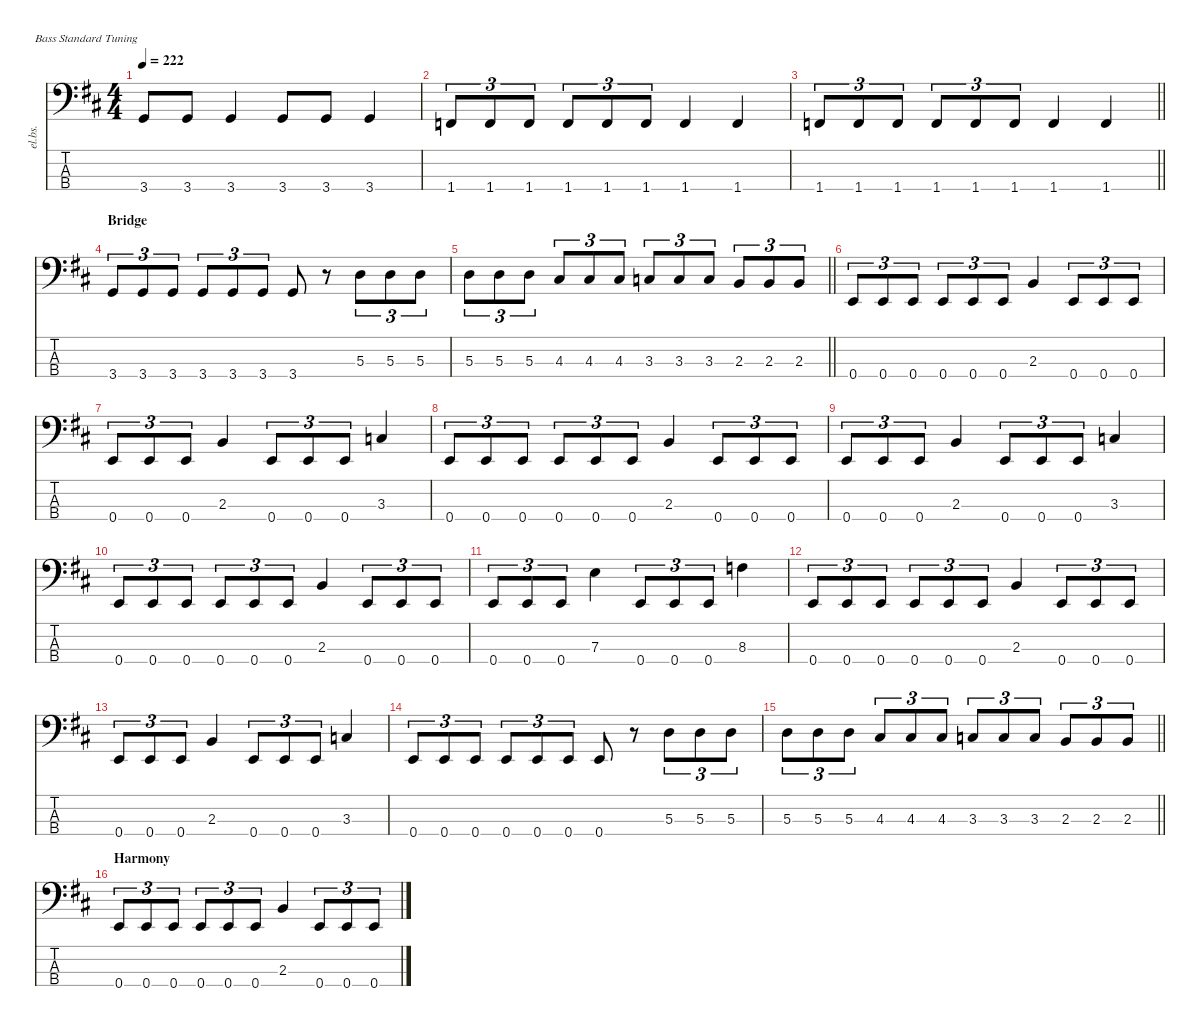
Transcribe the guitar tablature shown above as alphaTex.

\defaultSystemsLayout 4
\hideDynamics
\bracketExtendMode nobrackets
\otherSystemsTrackNameOrientation horizontal
\track ("Jason Newsted" "el.bs.") {defaultSystemsLayout 8 instrument electricbasspick}
\staff {score tabs}
\tuning (G2 D2 A1 E1)
\ts (4 4)
\tempo 222
\clef f4
\ks bminor
3.4{acc forcenatural}.8{dy f} 3.4{acc forcenatural}.8 3.4{acc forcenatural}.4 3.4{acc forcenatural}.8 3.4{acc forcenatural}.8 3.4{acc forcenatural}.4 |
1.4{acc forcenatural}.8{tu (3 2)} 1.4{acc forcenatural}.8{tu (3 2)} 1.4{acc forcenatural}.8{tu (3 2)} 1.4{acc forcenatural}.8{tu (3 2)} 1.4{acc forcenatural}.8{tu (3 2)} 1.4{acc forcenatural}.8{tu (3 2)} 1.4{acc forcenatural}.4 1.4{acc forcenatural}.4 |
\barLineRight lightlight
1.4{acc forcenatural}.8{tu (3 2)} 1.4{acc forcenatural}.8{tu (3 2)} 1.4{acc forcenatural}.8{tu (3 2)} 1.4{acc forcenatural}.8{tu (3 2)} 1.4{acc forcenatural}.8{tu (3 2)} 1.4{acc forcenatural}.8{tu (3 2)} 1.4{acc forcenatural}.4 1.4{acc forcenatural}.4 |
\section ("" "Bridge")
3.4{acc forcenatural}.8{tu (3 2)} 3.4{acc forcenatural}.8{tu (3 2)} 3.4{acc forcenatural}.8{tu (3 2)} 3.4{acc forcenatural}.8{tu (3 2)} 3.4{acc forcenatural}.8{tu (3 2)} 3.4{acc forcenatural}.8{tu (3 2)} 3.4{acc forcenatural}.8 r.8 5.3{acc forcenatural}.8{tu (3 2)} 5.3{acc forcenatural}.8{tu (3 2)} 5.3{acc forcenatural}.8{tu (3 2)} |
\barLineRight lightlight
5.3{acc forcenatural}.8{tu (3 2)} 5.3{acc forcenatural}.8{tu (3 2)} 5.3{acc forcenatural}.8{tu (3 2)} 4.3{acc #}.8{tu (3 2)} 4.3{acc #}.8{tu (3 2)} 4.3{acc #}.8{tu (3 2)} 3.3{acc forcenatural}.8{tu (3 2)} 3.3{acc forcenatural}.8{tu (3 2)} 3.3{acc forcenatural}.8{tu (3 2)} 2.3{acc forcenatural}.8{tu (3 2)} 2.3{acc forcenatural}.8{tu (3 2)} 2.3{acc forcenatural}.8{tu (3 2)} |
0.4{acc forcenatural}.8{tu (3 2)} 0.4{acc forcenatural}.8{tu (3 2)} 0.4{acc forcenatural}.8{tu (3 2)} 0.4{acc forcenatural}.8{tu (3 2)} 0.4{acc forcenatural}.8{tu (3 2)} 0.4{acc forcenatural}.8{tu (3 2)} 2.3{acc forcenatural}.4 0.4{acc forcenatural}.8{tu (3 2)} 0.4{acc forcenatural}.8{tu (3 2)} 0.4{acc forcenatural}.8{tu (3 2)} |
0.4{acc forcenatural}.8{tu (3 2)} 0.4{acc forcenatural}.8{tu (3 2)} 0.4{acc forcenatural}.8{tu (3 2)} 2.3{acc forcenatural}.4 0.4{acc forcenatural}.8{tu (3 2)} 0.4{acc forcenatural}.8{tu (3 2)} 0.4{acc forcenatural}.8{tu (3 2)} 3.3{acc forcenatural}.4 |
0.4{acc forcenatural}.8{tu (3 2)} 0.4{acc forcenatural}.8{tu (3 2)} 0.4{acc forcenatural}.8{tu (3 2)} 0.4{acc forcenatural}.8{tu (3 2)} 0.4{acc forcenatural}.8{tu (3 2)} 0.4{acc forcenatural}.8{tu (3 2)} 2.3{acc forcenatural}.4 0.4{acc forcenatural}.8{tu (3 2)} 0.4{acc forcenatural}.8{tu (3 2)} 0.4{acc forcenatural}.8{tu (3 2)} |
0.4{acc forcenatural}.8{tu (3 2)} 0.4{acc forcenatural}.8{tu (3 2)} 0.4{acc forcenatural}.8{tu (3 2)} 2.3{acc forcenatural}.4 0.4{acc forcenatural}.8{tu (3 2)} 0.4{acc forcenatural}.8{tu (3 2)} 0.4{acc forcenatural}.8{tu (3 2)} 3.3{acc forcenatural}.4 |
0.4{acc forcenatural}.8{tu (3 2)} 0.4{acc forcenatural}.8{tu (3 2)} 0.4{acc forcenatural}.8{tu (3 2)} 0.4{acc forcenatural}.8{tu (3 2)} 0.4{acc forcenatural}.8{tu (3 2)} 0.4{acc forcenatural}.8{tu (3 2)} 2.3{acc forcenatural}.4 0.4{acc forcenatural}.8{tu (3 2)} 0.4{acc forcenatural}.8{tu (3 2)} 0.4{acc forcenatural}.8{tu (3 2)} |
0.4{acc forcenatural}.8{tu (3 2)} 0.4{acc forcenatural}.8{tu (3 2)} 0.4{acc forcenatural}.8{tu (3 2)} 7.3{acc forcenatural}.4 0.4{acc forcenatural}.8{tu (3 2)} 0.4{acc forcenatural}.8{tu (3 2)} 0.4{acc forcenatural}.8{tu (3 2)} 8.3{acc forcenatural}.4 |
0.4{acc forcenatural}.8{tu (3 2)} 0.4{acc forcenatural}.8{tu (3 2)} 0.4{acc forcenatural}.8{tu (3 2)} 0.4{acc forcenatural}.8{tu (3 2)} 0.4{acc forcenatural}.8{tu (3 2)} 0.4{acc forcenatural}.8{tu (3 2)} 2.3{acc forcenatural}.4 0.4{acc forcenatural}.8{tu (3 2)} 0.4{acc forcenatural}.8{tu (3 2)} 0.4{acc forcenatural}.8{tu (3 2)} |
0.4{acc forcenatural}.8{tu (3 2)} 0.4{acc forcenatural}.8{tu (3 2)} 0.4{acc forcenatural}.8{tu (3 2)} 2.3{acc forcenatural}.4 0.4{acc forcenatural}.8{tu (3 2)} 0.4{acc forcenatural}.8{tu (3 2)} 0.4{acc forcenatural}.8{tu (3 2)} 3.3{acc forcenatural}.4 |
0.4{acc forcenatural}.8{tu (3 2)} 0.4{acc forcenatural}.8{tu (3 2)} 0.4{acc forcenatural}.8{tu (3 2)} 0.4{acc forcenatural}.8{tu (3 2)} 0.4{acc forcenatural}.8{tu (3 2)} 0.4{acc forcenatural}.8{tu (3 2)} 0.4{acc forcenatural}.8 r.8 5.3{acc forcenatural}.8{tu (3 2)} 5.3{acc forcenatural}.8{tu (3 2)} 5.3{acc forcenatural}.8{tu (3 2)} |
\barLineRight lightlight
5.3{acc forcenatural}.8{tu (3 2)} 5.3{acc forcenatural}.8{tu (3 2)} 5.3{acc forcenatural}.8{tu (3 2)} 4.3{acc #}.8{tu (3 2)} 4.3{acc #}.8{tu (3 2)} 4.3{acc #}.8{tu (3 2)} 3.3{acc forcenatural}.8{tu (3 2)} 3.3{acc forcenatural}.8{tu (3 2)} 3.3{acc forcenatural}.8{tu (3 2)} 2.3{acc forcenatural}.8{tu (3 2)} 2.3{acc forcenatural}.8{tu (3 2)} 2.3{acc forcenatural}.8{tu (3 2)} |
\section ("" "Harmony")
0.4{acc forcenatural}.8{tu (3 2)} 0.4{acc forcenatural}.8{tu (3 2)} 0.4{acc forcenatural}.8{tu (3 2)} 0.4{acc forcenatural}.8{tu (3 2)} 0.4{acc forcenatural}.8{tu (3 2)} 0.4{acc forcenatural}.8{tu (3 2)} 2.3{acc forcenatural}.4 0.4{acc forcenatural}.8{tu (3 2)} 0.4{acc forcenatural}.8{tu (3 2)} 0.4{acc forcenatural}.8{tu (3 2)}
